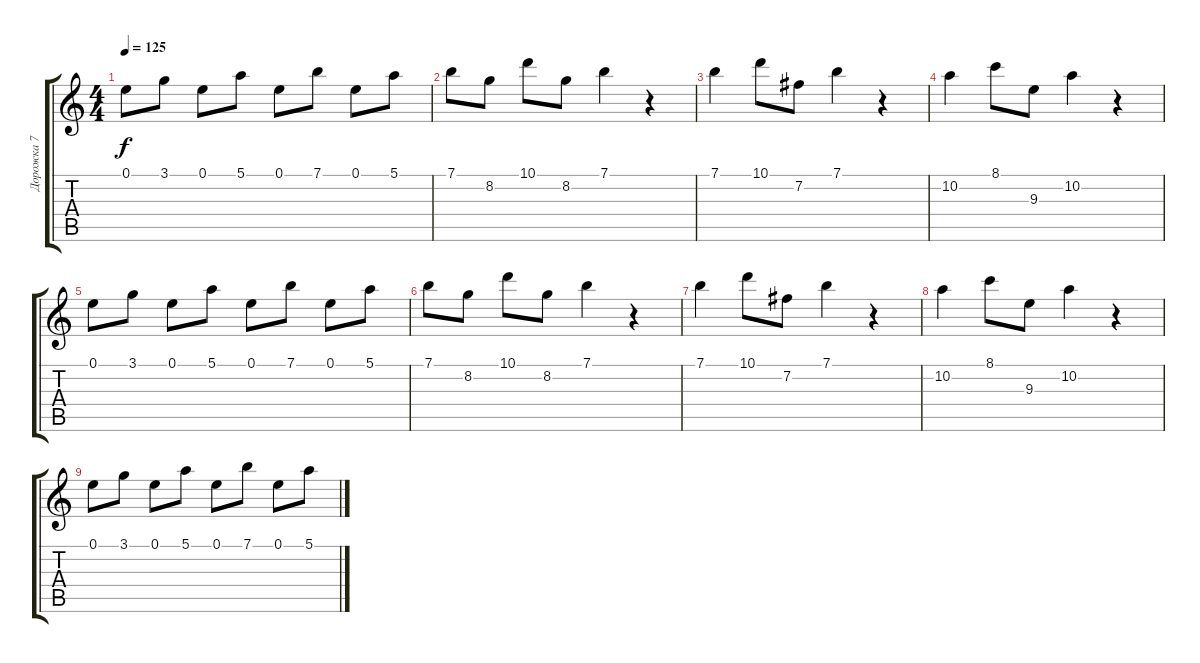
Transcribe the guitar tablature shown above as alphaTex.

\track ("Дорожка 7" "Дорожка 7") {instrument overdrivenguitar}
\staff {score tabs}
\tuning (E4 B3 G3 D3 A2 E2) {hide}
\ts (4 4)
\tempo 125
\clef g2
\ks c
0.1.8{dy f} 3.1.8 0.1.8 5.1.8 0.1.8 7.1.8 0.1.8 5.1.8 |
7.1.8 8.2.8 10.1.8 8.2.8 7.1.4 r.4 |
7.1.4 10.1.8 7.2.8 7.1.4 r.4 |
10.2.4 8.1.8 9.3.8 10.2.4 r.4 |
0.1.8 3.1.8 0.1.8 5.1.8 0.1.8 7.1.8 0.1.8 5.1.8 |
7.1.8 8.2.8 10.1.8 8.2.8 7.1.4 r.4 |
7.1.4 10.1.8 7.2.8 7.1.4 r.4 |
10.2.4 8.1.8 9.3.8 10.2.4 r.4 |
0.1.8 3.1.8 0.1.8 5.1.8 0.1.8 7.1.8 0.1.8 5.1.8
